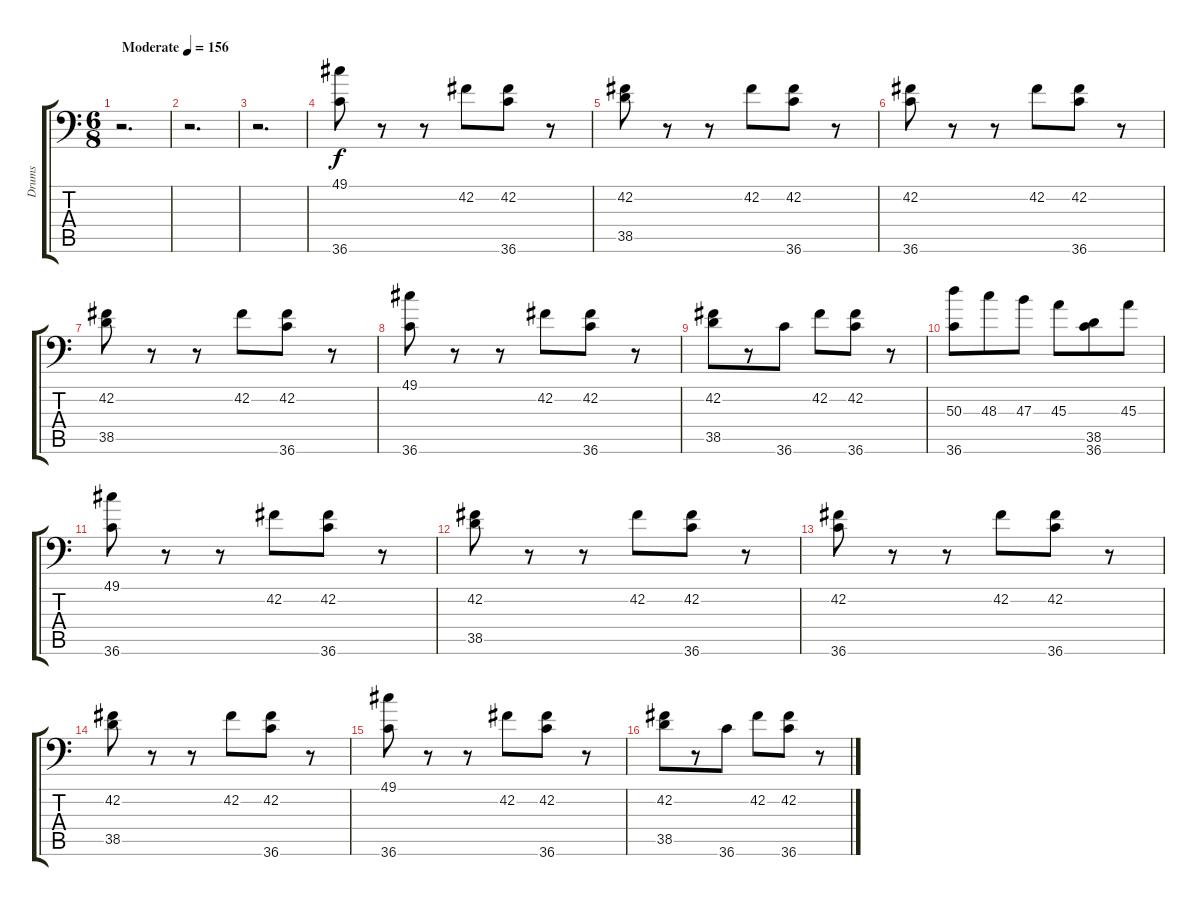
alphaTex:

\track ("Drums" "Drums") {instrument acousticgrandpiano}
\staff {score tabs}
\tuning (C-1 C-1 C-1 C-1 C-1 C-1) {hide}
\ts (6 8)
\tempo (156 "Moderate")
\clef f4
\ks c
r.2{d dy f instrument acousticgrandpiano} |
r.2{d} |
r.2{d} |
(49.1 36.6).8 r.8 r.8 42.2.8 (42.2 36.6).8 r.8 |
(42.2 38.5).8 r.8 r.8 42.2.8 (42.2 36.6).8 r.8 |
(42.2 36.6).8 r.8 r.8 42.2.8 (42.2 36.6).8 r.8 |
(42.2 38.5).8 r.8 r.8 42.2.8 (42.2 36.6).8 r.8 |
(49.1 36.6).8 r.8 r.8 42.2.8 (42.2 36.6).8 r.8 |
(42.2 38.5).8 r.8 36.6.8 42.2.8 (42.2 36.6).8 r.8 |
(50.3 36.6).8 48.3.8 47.3.8 45.3.8 (38.5 36.6).8 45.3.8 |
(49.1 36.6).8 r.8 r.8 42.2.8 (42.2 36.6).8 r.8 |
(42.2 38.5).8 r.8 r.8 42.2.8 (42.2 36.6).8 r.8 |
(42.2 36.6).8 r.8 r.8 42.2.8 (42.2 36.6).8 r.8 |
(42.2 38.5).8 r.8 r.8 42.2.8 (42.2 36.6).8 r.8 |
(49.1 36.6).8 r.8 r.8 42.2.8 (42.2 36.6).8 r.8 |
(42.2 38.5).8 r.8 36.6.8 42.2.8 (42.2 36.6).8 r.8
